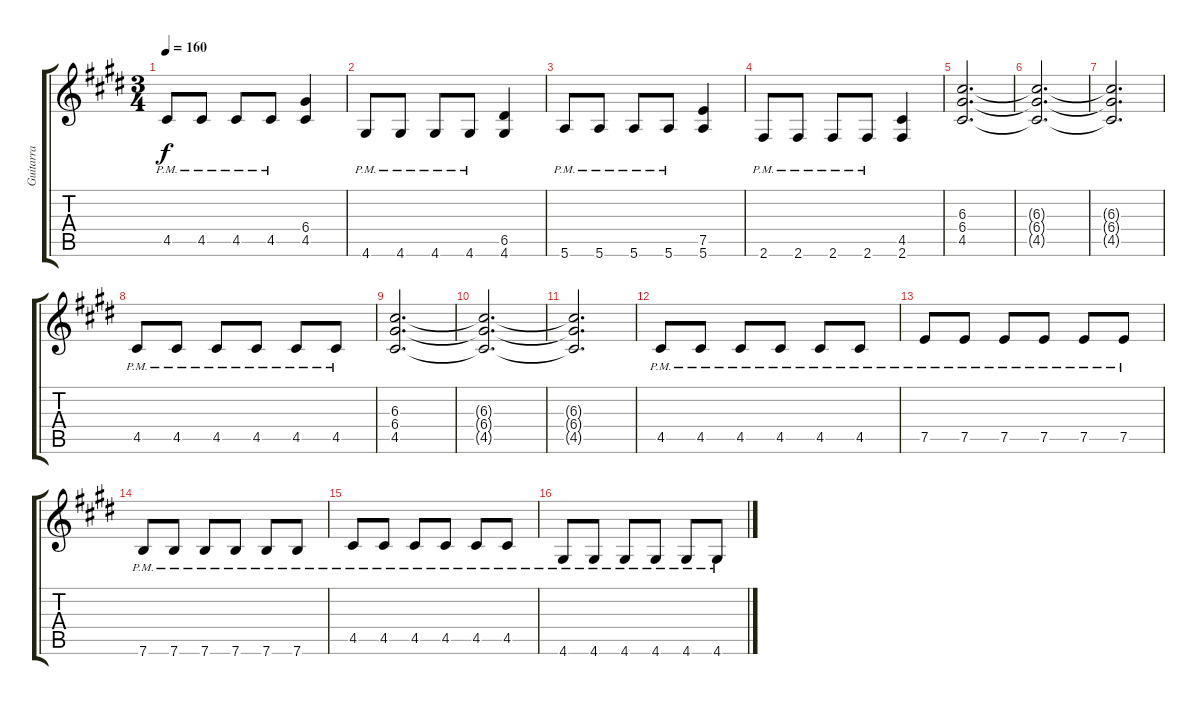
\track ("Guitarra" "Guitarra") {instrument distortionguitar}
\staff {score tabs}
\tuning (E4 B3 G3 D3 A2 E2) {hide}
\ts (3 4)
\tempo 160
\clef g2
\ks c#minor
4.5{pm}.8{dy f} 4.5{pm}.8 4.5{pm}.8 4.5{pm}.8 (6.4 4.5).4 |
4.6{pm}.8 4.6{pm}.8 4.6{pm}.8 4.6{pm}.8 (6.5 4.6).4 |
5.6{pm}.8 5.6{pm}.8 5.6{pm}.8 5.6{pm}.8 (7.5 5.6).4 |
2.6{pm}.8 2.6{pm}.8 2.6{pm}.8 2.6{pm}.8 (4.5 2.6).4 |
(6.3 6.4 4.5).2{d} |
(6.3{t} 6.4{t} 4.5{t}).2{d} |
(6.3{t} 6.4{t} 4.5{t}).2{d} |
4.5{pm}.8 4.5{pm}.8 4.5{pm}.8 4.5{pm}.8 4.5{pm}.8 4.5{pm}.8 |
(6.3 6.4 4.5).2{d} |
(6.3{t} 6.4{t} 4.5{t}).2{d} |
(6.3{t} 6.4{t} 4.5{t}).2{d} |
4.5{pm}.8 4.5{pm}.8 4.5{pm}.8 4.5{pm}.8 4.5{pm}.8 4.5{pm}.8 |
7.5{pm}.8 7.5{pm}.8 7.5{pm}.8 7.5{pm}.8 7.5{pm}.8 7.5{pm}.8 |
7.6{pm}.8 7.6{pm}.8 7.6{pm}.8 7.6{pm}.8 7.6{pm}.8 7.6{pm}.8 |
4.5{pm}.8 4.5{pm}.8 4.5{pm}.8 4.5{pm}.8 4.5{pm}.8 4.5{pm}.8 |
4.6{pm}.8 4.6{pm}.8 4.6{pm}.8 4.6{pm}.8 4.6{pm}.8 4.6{pm}.8
